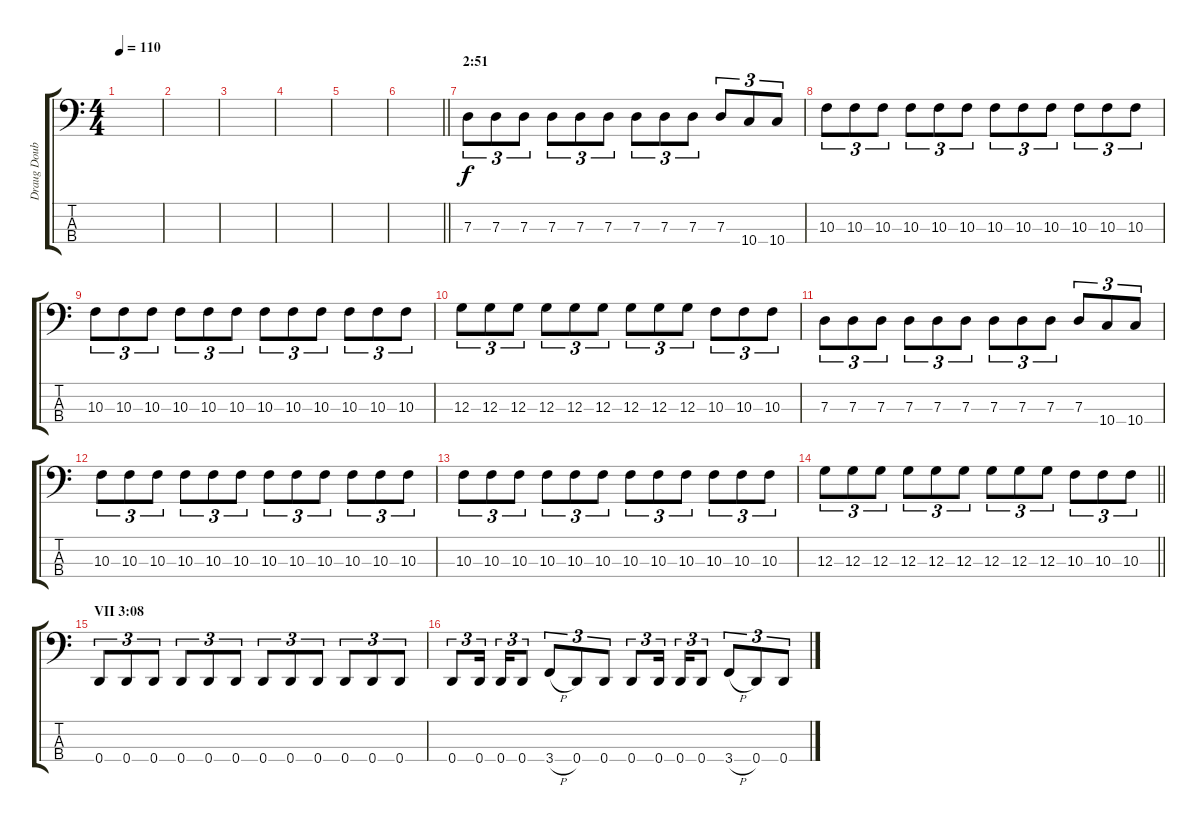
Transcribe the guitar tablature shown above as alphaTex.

\track ("Draug Double" "Draug Doub") {instrument electricbasspick}
\staff {score tabs}
\tuning (F2 C2 G1 D1) {hide}
\ts (4 4)
\tempo 110
\clef f4
\ks c
|
|
|
|
|
\barLineRight lightlight
|
\section ("" "2:51")
7.3.8{tu (3 2)} 7.3.8{tu (3 2)} 7.3.8{tu (3 2)} 7.3.8{tu (3 2)} 7.3.8{tu (3 2)} 7.3.8{tu (3 2)} 7.3.8{tu (3 2)} 7.3.8{tu (3 2)} 7.3.8{tu (3 2)} 7.3.8{tu (3 2)} 10.4.8{tu (3 2)} 10.4.8{tu (3 2)} |
10.3.8{tu (3 2)} 10.3.8{tu (3 2)} 10.3.8{tu (3 2)} 10.3.8{tu (3 2)} 10.3.8{tu (3 2)} 10.3.8{tu (3 2)} 10.3.8{tu (3 2)} 10.3.8{tu (3 2)} 10.3.8{tu (3 2)} 10.3.8{tu (3 2)} 10.3.8{tu (3 2)} 10.3.8{tu (3 2)} |
10.3.8{tu (3 2)} 10.3.8{tu (3 2)} 10.3.8{tu (3 2)} 10.3.8{tu (3 2)} 10.3.8{tu (3 2)} 10.3.8{tu (3 2)} 10.3.8{tu (3 2)} 10.3.8{tu (3 2)} 10.3.8{tu (3 2)} 10.3.8{tu (3 2)} 10.3.8{tu (3 2)} 10.3.8{tu (3 2)} |
12.3.8{tu (3 2)} 12.3.8{tu (3 2)} 12.3.8{tu (3 2)} 12.3.8{tu (3 2)} 12.3.8{tu (3 2)} 12.3.8{tu (3 2)} 12.3.8{tu (3 2)} 12.3.8{tu (3 2)} 12.3.8{tu (3 2)} 10.3.8{tu (3 2)} 10.3.8{tu (3 2)} 10.3.8{tu (3 2)} |
7.3.8{tu (3 2)} 7.3.8{tu (3 2)} 7.3.8{tu (3 2)} 7.3.8{tu (3 2)} 7.3.8{tu (3 2)} 7.3.8{tu (3 2)} 7.3.8{tu (3 2)} 7.3.8{tu (3 2)} 7.3.8{tu (3 2)} 7.3.8{tu (3 2)} 10.4.8{tu (3 2)} 10.4.8{tu (3 2)} |
10.3.8{tu (3 2)} 10.3.8{tu (3 2)} 10.3.8{tu (3 2)} 10.3.8{tu (3 2)} 10.3.8{tu (3 2)} 10.3.8{tu (3 2)} 10.3.8{tu (3 2)} 10.3.8{tu (3 2)} 10.3.8{tu (3 2)} 10.3.8{tu (3 2)} 10.3.8{tu (3 2)} 10.3.8{tu (3 2)} |
10.3.8{tu (3 2)} 10.3.8{tu (3 2)} 10.3.8{tu (3 2)} 10.3.8{tu (3 2)} 10.3.8{tu (3 2)} 10.3.8{tu (3 2)} 10.3.8{tu (3 2)} 10.3.8{tu (3 2)} 10.3.8{tu (3 2)} 10.3.8{tu (3 2)} 10.3.8{tu (3 2)} 10.3.8{tu (3 2)} |
\barLineRight lightlight
12.3.8{tu (3 2)} 12.3.8{tu (3 2)} 12.3.8{tu (3 2)} 12.3.8{tu (3 2)} 12.3.8{tu (3 2)} 12.3.8{tu (3 2)} 12.3.8{tu (3 2)} 12.3.8{tu (3 2)} 12.3.8{tu (3 2)} 10.3.8{tu (3 2)} 10.3.8{tu (3 2)} 10.3.8{tu (3 2)} |
\section ("" "VII 3:08")
0.4.8{tu (3 2)} 0.4.8{tu (3 2)} 0.4.8{tu (3 2)} 0.4.8{tu (3 2)} 0.4.8{tu (3 2)} 0.4.8{tu (3 2)} 0.4.8{tu (3 2)} 0.4.8{tu (3 2)} 0.4.8{tu (3 2)} 0.4.8{tu (3 2)} 0.4.8{tu (3 2)} 0.4.8{tu (3 2)} |
0.4.8{tu (3 2)} 0.4.16{tu (3 2) beam splitsecondary} 0.4.16{tu (3 2)} 0.4.8{tu (3 2)} 3.4{h}.8{tu (3 2)} 0.4.8{tu (3 2)} 0.4.8{tu (3 2)} 0.4.8{tu (3 2)} 0.4.16{tu (3 2) beam splitsecondary} 0.4.16{tu (3 2)} 0.4.8{tu (3 2)} 3.4{h}.8{tu (3 2)} 0.4.8{tu (3 2)} 0.4.8{tu (3 2)}
